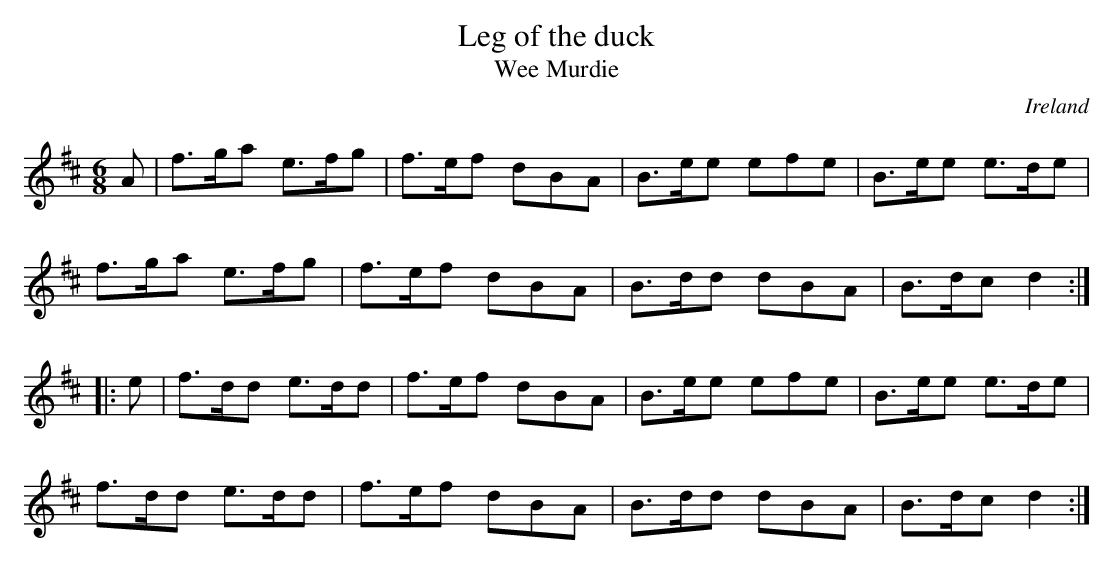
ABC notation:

X:1
T:Leg of the duck
T:Wee Murdie
O:Ireland
M:6/8
L:1/8
K:D
A|f>ga e>fg|f>ef dBA|B>ee efe|B>ee e>de|!
f>ga e>fg|f>ef dBA|B>dd dBA|B>dc d2:|!
|:e|f>dd e>dd|f>ef dBA|B>ee efe|B>ee e>de|!
f>dd e>dd|f>ef dBA|B>dd dBA|B>dc d2:|!
